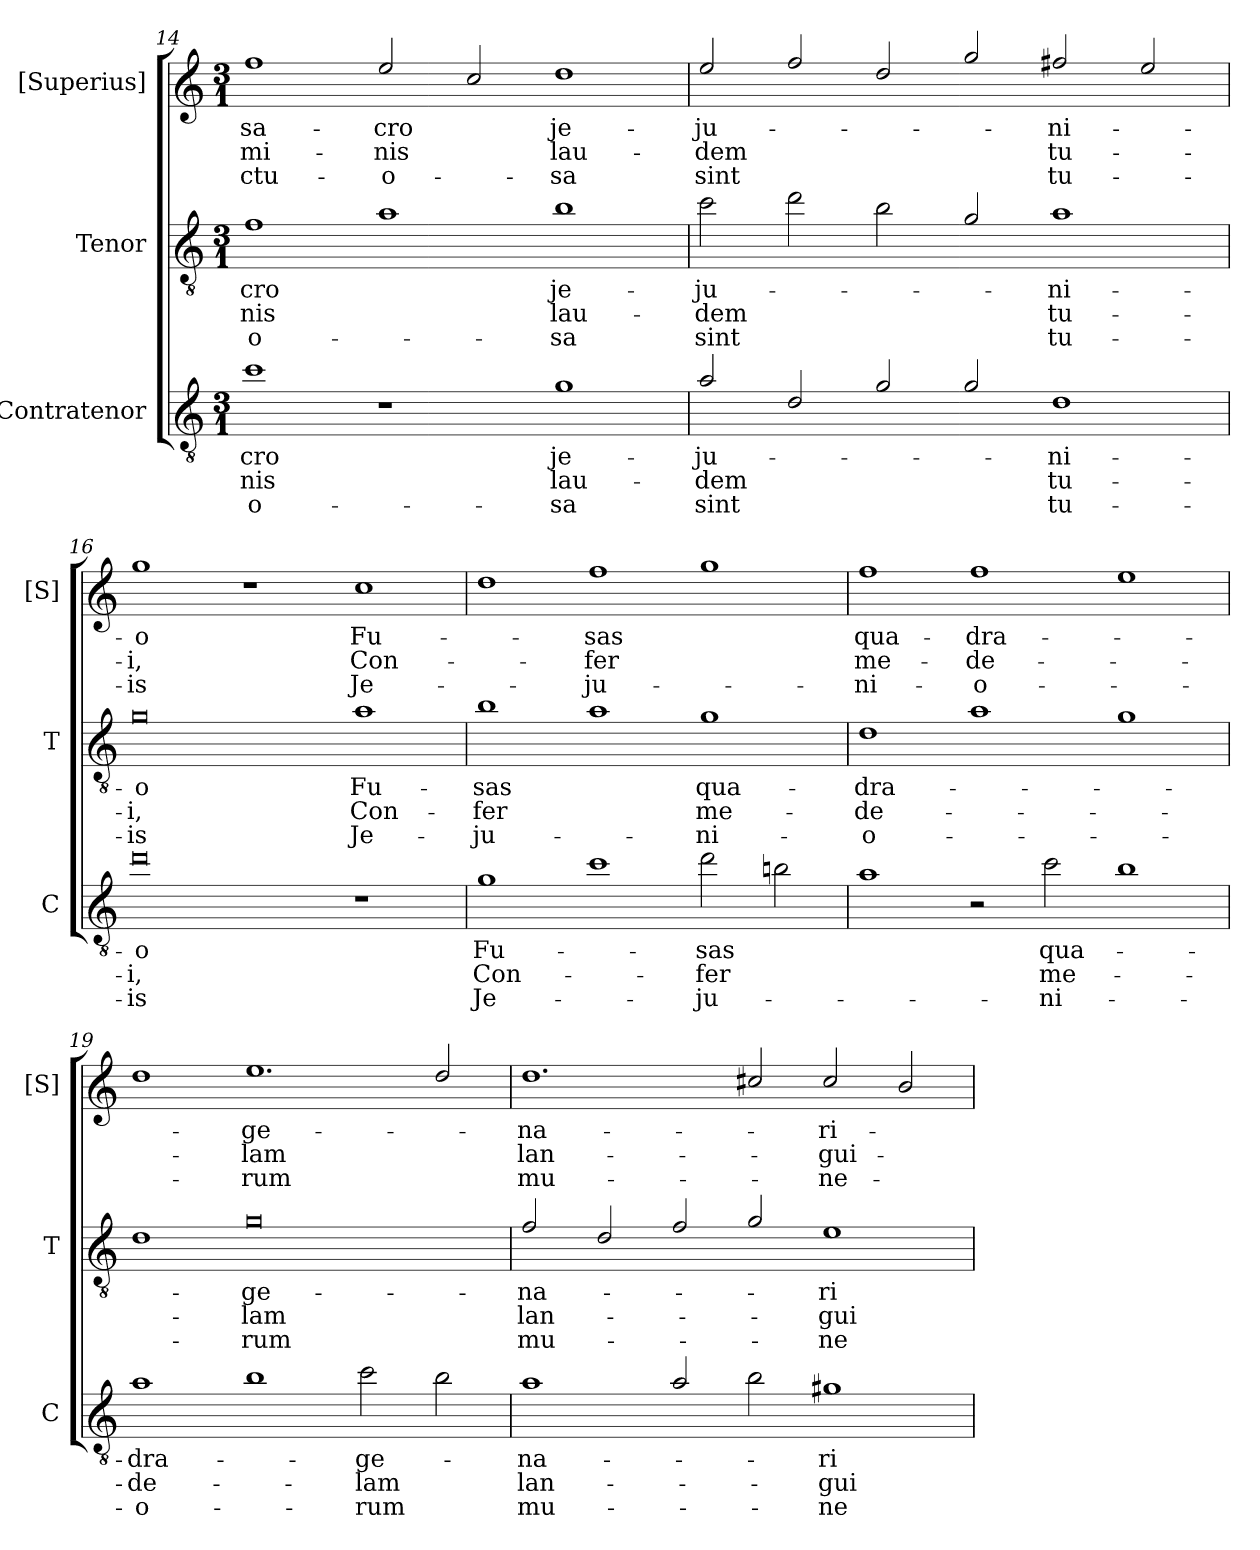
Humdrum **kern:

**kern	**text	**text	**text	**kern	**text	**text	**text	**kern	**text	**text	**text
*part3	*part3	*part3	*part3	*part2	*part2	*part2	*part2	*part1	*part1	*part1	*part1
*staff3	*staff3	*staff3	*staff3	*staff2	*staff2	*staff2	*staff2	*staff1	*staff1	*staff1	*staff1
*I"Contratenor	*	*	*	*I"Tenor	*	*	*	*I"[Superius]	*	*	*
*I'C	*	*	*	*I'T	*	*	*	*I'[S]	*	*	*
*clefGv2	*	*	*	*clefGv2	*	*	*	*clefG2	*	*	*
*ITrd7c12	*	*	*	*ITrd7c12	*	*	*	*ITrd7c12	*	*	*
*k[]	*	*	*	*k[]	*	*	*	*k[]	*	*	*
*C:	*	*	*	*C:	*	*	*	*C:	*	*	*
*M3/1	*	*	*	*M3/1	*	*	*	*M3/1	*	*	*
=14	=14	=14	=14	=14	=14	=14	=14	=14	=14	=14	=14
!	!LO:LY:b	!LO:LY:b	!LO:LY:b	!	!LO:LY:b	!LO:LY:b	!LO:LY:b	!	!LO:LY:b	!LO:LY:b	!LO:LY:b
1c	-cro	-nis	-o-	1F	-cro	-nis	-o-	1f	sa-	-mi-	-ctu-
!	!	!	!	!	!	!	!	!	!LO:LY:b	!LO:LY:b	!LO:LY:b
1r	.	.	.	1A	.	.	.	2e/	-cro	-nis	-o-
.	.	.	.	.	.	.	.	2c/	.	.	.
!	!LO:LY:b	!LO:LY:b	!LO:LY:b	!	!LO:LY:b	!LO:LY:b	!LO:LY:b	!	!LO:LY:b	!LO:LY:b	!LO:LY:b
1G	je-	lau-	-sa	1B	je-	lau-	-sa	1d	je-	lau-	-sa
!!LO:PB:g=z
=15	=15	=15	=15	=15	=15	=15	=15	=15	=15	=15	=15
!	!LO:LY:b	!LO:LY:b	!LO:LY:b	!	!LO:LY:b	!LO:LY:b	!LO:LY:b	!	!LO:LY:b	!LO:LY:b	!LO:LY:b
2A/	-ju-	-dem	sint	2c\	-ju-	-dem	sint	2e/	-ju-	-dem	sint
2D/	.	.	.	2d\	.	.	.	2f/	.	.	.
2G/	.	.	.	2B\	.	.	.	2d/	.	.	.
2G/	.	.	.	2G/	.	.	.	2g/	.	.	.
!	!LO:LY:b	!LO:LY:b	!LO:LY:b	!	!LO:LY:b	!LO:LY:b	!LO:LY:b	!	!LO:LY:b	!LO:LY:b	!LO:LY:b
1D	-ni-	tu-	tu-	1A	-ni-	tu-	tu-	2f#X/	-ni-	tu-	tu-
.	.	.	.	.	.	.	.	2e/	.	.	.
=16	=16	=16	=16	=16	=16	=16	=16	=16	=16	=16	=16
!	!LO:LY:b	!LO:LY:b	!LO:LY:b	!	!LO:LY:b	!LO:LY:b	!LO:LY:b	!	!LO:LY:b	!LO:LY:b	!LO:LY:b
0d	-o	-i,	-is	0G	-o	-i,	-is	1g	-o	-i,	-is
.	.	.	.	.	.	.	.	1r	.	.	.
!	!	!	!	!	!LO:LY:b	!LO:LY:b	!LO:LY:b	!	!LO:LY:b	!LO:LY:b	!LO:LY:b
1r	.	.	.	1A	Fu-	Con-	Je-	1c	Fu-	Con-	Je-
=17	=17	=17	=17	=17	=17	=17	=17	=17	=17	=17	=17
!	!LO:LY:b	!LO:LY:b	!LO:LY:b	!	!LO:LY:b	!LO:LY:b	!LO:LY:b	!	!	!	!
1G	Fu-	Con-	Je-	1B	-sas	-fer	-ju-	1d	.	.	.
!	!	!	!	!	!	!	!	!	!LO:LY:b	!LO:LY:b	!LO:LY:b
1c	.	.	.	1A	.	.	.	1f	-sas	-fer	-ju-
!	!LO:LY:b	!LO:LY:b	!LO:LY:b	!	!LO:LY:b	!LO:LY:b	!LO:LY:b	!	!	!	!
2d\	-sas	-fer	-ju-	1G	qua-	me-	-ni-	1g	.	.	.
2Bn\	.	.	.	.	.	.	.	.	.	.	.
=18	=18	=18	=18	=18	=18	=18	=18	=18	=18	=18	=18
!	!	!	!	!	!LO:LY:b	!LO:LY:b	!LO:LY:b	!	!LO:LY:b	!LO:LY:b	!LO:LY:b
1A	.	.	.	1D	-dra-	-de-	-o-	1f	qua-	me-	-ni-
!	!	!	!	!	!	!	!	!	!LO:LY:b	!LO:LY:b	!LO:LY:b
2r	.	.	.	1A	.	.	.	1f	-dra-	-de-	-o-
!	!LO:LY:b	!LO:LY:b	!LO:LY:b	!	!	!	!	!	!	!	!
2c\	qua-	me-	-ni-	.	.	.	.	.	.	.	.
1B	.	.	.	1G	.	.	.	1e	.	.	.
=19	=19	=19	=19	=19	=19	=19	=19	=19	=19	=19	=19
!	!LO:LY:b	!LO:LY:b	!LO:LY:b	!	!	!	!	!	!	!	!
1A	-dra-	-de-	-o-	1D	.	.	.	1d	.	.	.
!	!	!	!	!	!LO:LY:b	!LO:LY:b	!LO:LY:b	!	!LO:LY:b	!LO:LY:b	!LO:LY:b
1B	.	.	.	0G	-ge-	-lam	-rum	1.e	-ge-	-lam	-rum
!	!LO:LY:b	!LO:LY:b	!LO:LY:b	!	!	!	!	!	!	!	!
2c\	-ge-	-lam	-rum	.	.	.	.	.	.	.	.
2B\	.	.	.	.	.	.	.	2d/	.	.	.
!!LO:LB:g=z
=20	=20	=20	=20	=20	=20	=20	=20	=20	=20	=20	=20
!	!LO:LY:b	!LO:LY:b	!LO:LY:b	!	!LO:LY:b	!LO:LY:b	!LO:LY:b	!	!LO:LY:b	!LO:LY:b	!LO:LY:b
1A	-na-	lan-	mu-	2F/	-na-	lan-	mu-	1.d	-na-	lan-	mu-
.	.	.	.	2D/	.	.	.	.	.	.	.
2A/	.	.	.	2F/	.	.	.	.	.	.	.
2B\	.	.	.	2G/	.	.	.	2c#X/	.	.	.
!	!LO:LY:b	!LO:LY:b	!LO:LY:b	!	!LO:LY:b	!LO:LY:b	!LO:LY:b	!	!LO:LY:b	!LO:LY:b	!LO:LY:b
1G#X	-ri-	-gui-	-ne-	1E	-ri-	-gui-	-ne-	2c#/	-ri-	-gui-	-ne-
.	.	.	.	.	.	.	.	2B/	.	.	.
=	=	=	=	=	=	=	=	=	=	=	=
*-	*-	*-	*-	*-	*-	*-	*-	*-	*-	*-	*-
